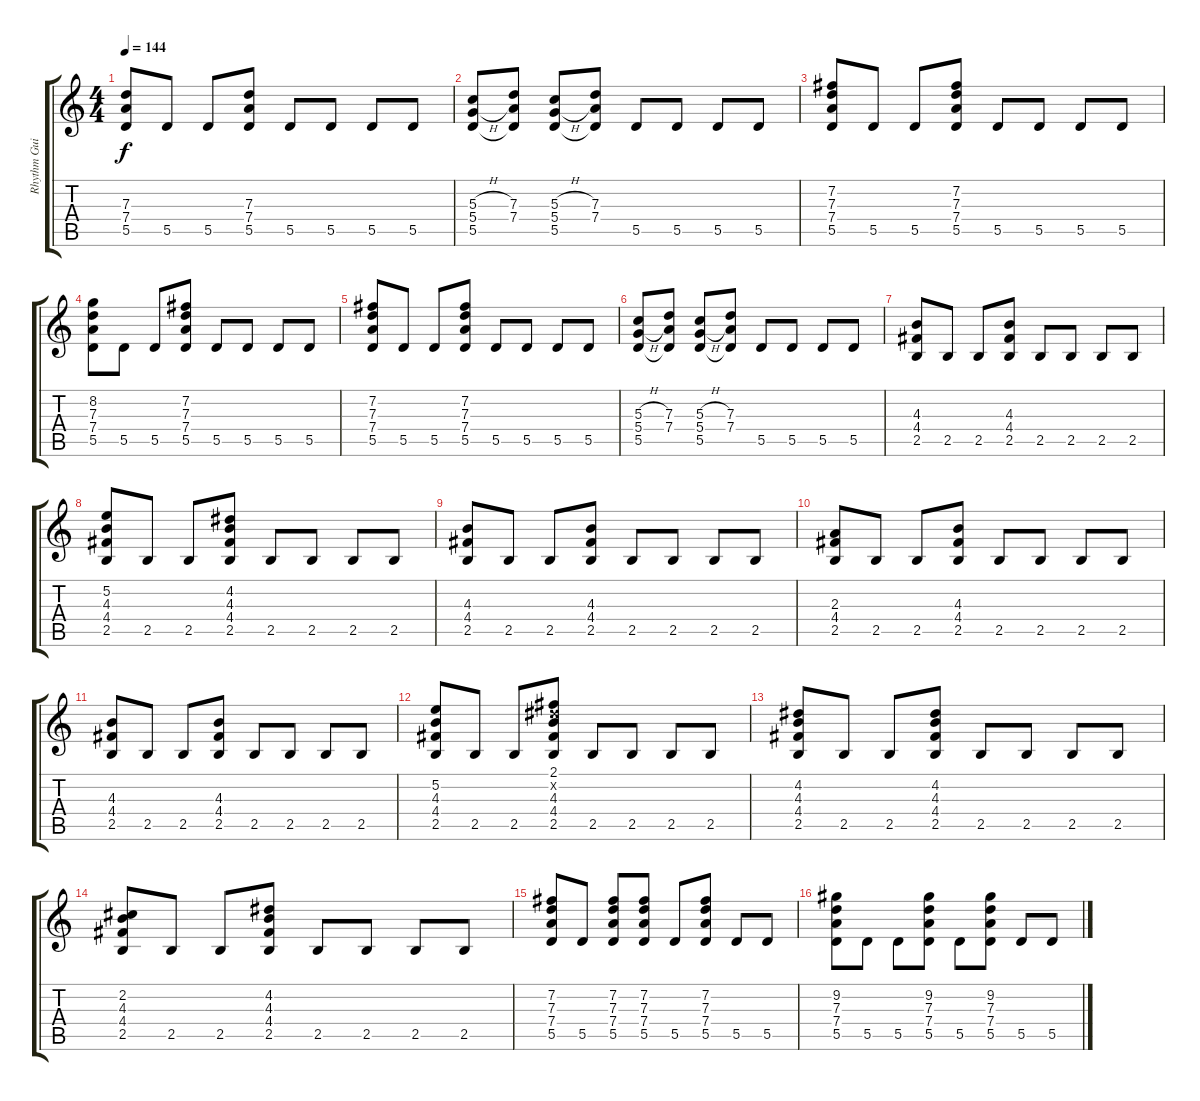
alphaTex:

\track ("Rhythm Guitar Right" "Rhythm Gui") {instrument distortionguitar}
\staff {score tabs}
\tuning (E4 B3 G3 D3 A2 E2) {hide}
\ts (4 4)
\tempo 144
\clef g2
\ks c
(7.3 7.4 5.5).8{dy f} 5.5.8 5.5.8 (7.3 7.4 5.5).8 5.5.8 5.5.8 5.5.8 5.5.8 |
(5.3{h} 5.4{h} 5.5).8 (7.3 7.4 5.5{t}).8 (5.3{h} 5.4{h} 5.5).8 (7.3 7.4 5.5{t}).8 5.5.8 5.5.8 5.5.8 5.5.8 |
(7.2 7.3 7.4 5.5).8 5.5.8 5.5.8 (7.2 7.3 7.4 5.5).8 5.5.8 5.5.8 5.5.8 5.5.8 |
(8.2 7.3 7.4 5.5).8 5.5.8 5.5.8 (7.2 7.3 7.4 5.5).8 5.5.8 5.5.8 5.5.8 5.5.8 |
(7.2 7.3 7.4 5.5).8 5.5.8 5.5.8 (7.2 7.3 7.4 5.5).8 5.5.8 5.5.8 5.5.8 5.5.8 |
(5.3{h} 5.4{h} 5.5).8 (7.3 7.4 5.5{t}).8 (5.3{h} 5.4{h} 5.5).8 (7.3 7.4 5.5{t}).8 5.5.8 5.5.8 5.5.8 5.5.8 |
\section ("" "")
(4.3 4.4 2.5).8 2.5.8 2.5.8 (4.3 4.4 2.5).8 2.5.8 2.5.8 2.5.8 2.5.8 |
(5.2 4.3 4.4 2.5).8 2.5.8 2.5.8 (4.2 4.3 4.4 2.5).8 2.5.8 2.5.8 2.5.8 2.5.8 |
(4.3 4.4 2.5).8 2.5.8 2.5.8 (4.3 4.4 2.5).8 2.5.8 2.5.8 2.5.8 2.5.8 |
(2.3 4.4 2.5).8 2.5.8 2.5.8 (4.3 4.4 2.5).8 2.5.8 2.5.8 2.5.8 2.5.8 |
(4.3 4.4 2.5).8 2.5.8 2.5.8 (4.3 4.4 2.5).8 2.5.8 2.5.8 2.5.8 2.5.8 |
(5.2 4.3 4.4 2.5).8 2.5.8 2.5.8 (2.1 4.2{x} 4.3 4.4 2.5).8 2.5.8 2.5.8 2.5.8 2.5.8 |
(4.2 4.3 4.4 2.5).8 2.5.8 2.5.8 (4.2 4.3 4.4 2.5).8 2.5.8 2.5.8 2.5.8 2.5.8 |
(2.2 4.3 4.4 2.5).8 2.5.8 2.5.8 (4.2 4.3 4.4 2.5).8 2.5.8 2.5.8 2.5.8 2.5.8 |
\section ("" "")
(7.2 7.3 7.4 5.5).8 5.5.8 (7.2 7.3 7.4 5.5).8 (7.2 7.3 7.4 5.5).8 5.5.8 (7.2 7.3 7.4 5.5).8 5.5.8 5.5.8 |
(9.2 7.3 7.4 5.5).8 5.5.8 5.5.8 (9.2 7.3 7.4 5.5).8 5.5.8 (9.2 7.3 7.4 5.5).8 5.5.8 5.5.8
